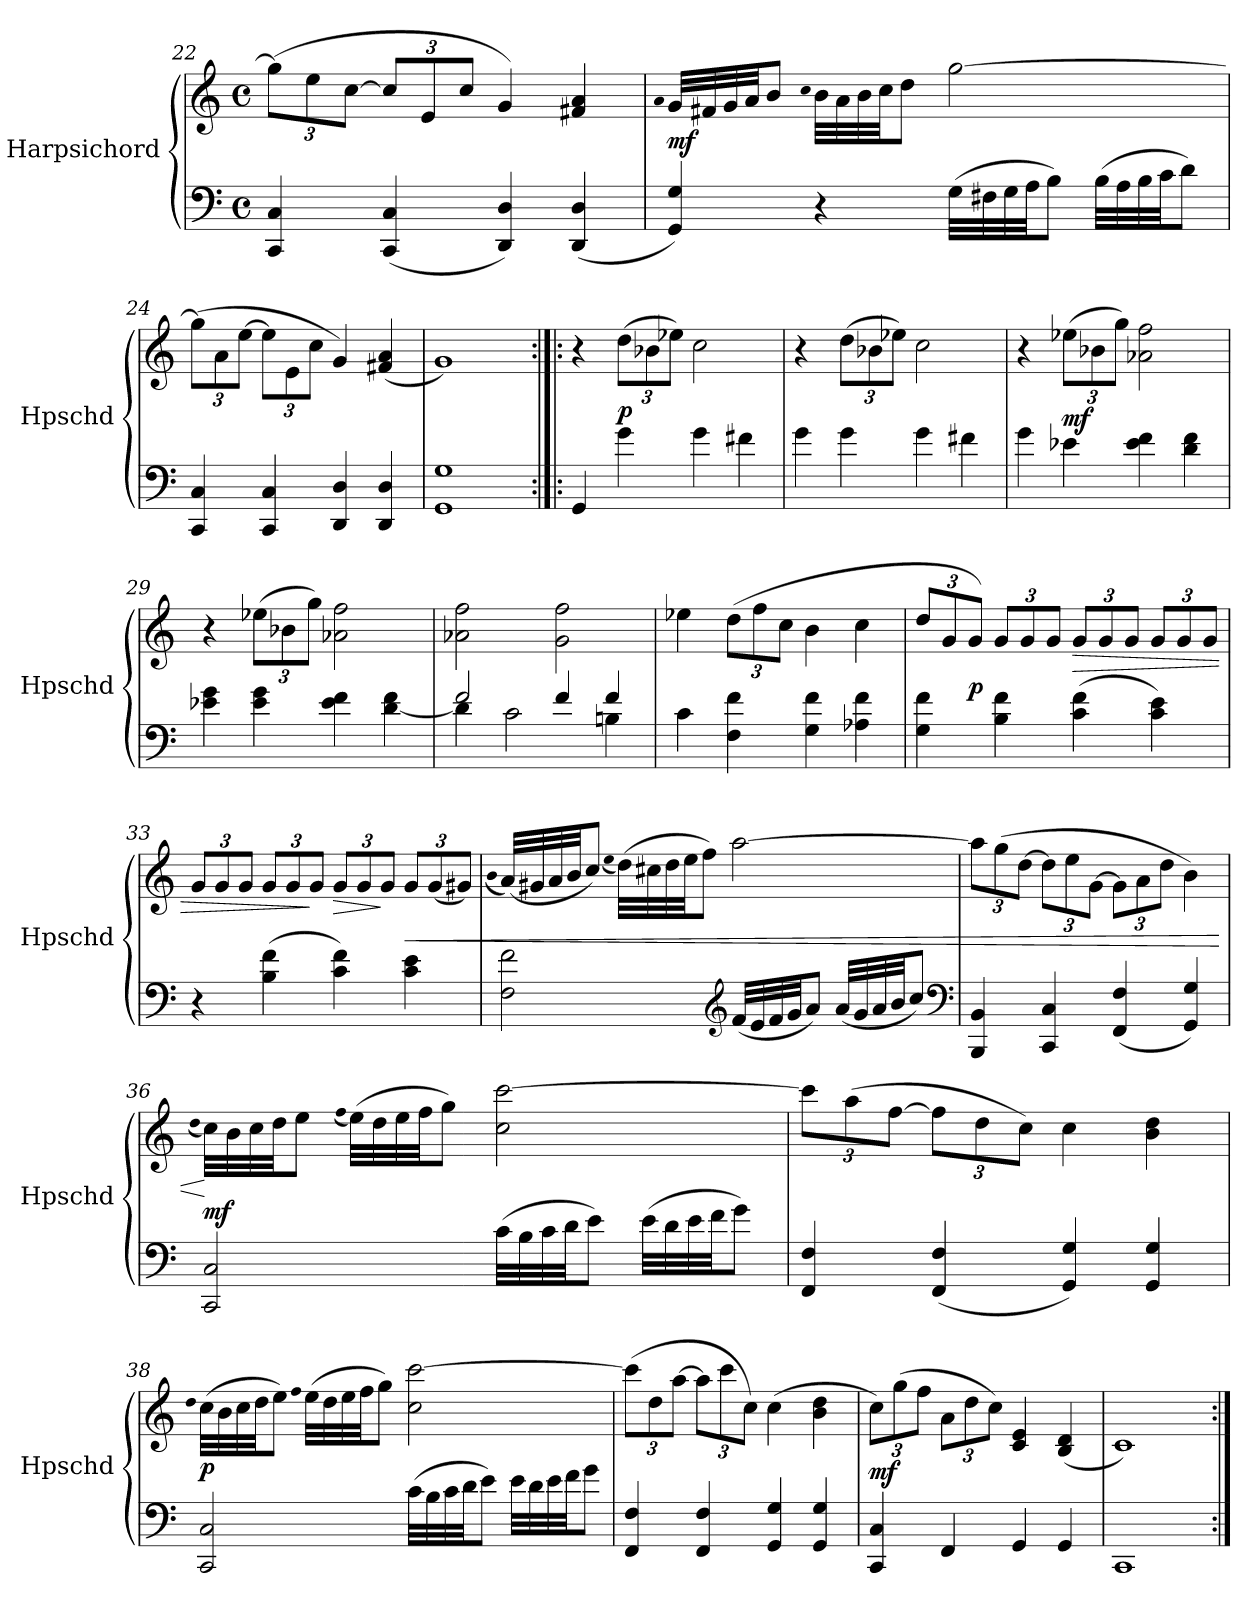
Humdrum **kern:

**kern	**kern	**dynam
*part1	*part1	*part1
*staff2	*staff1	*staff1/2
*I"Harpsichord	*	*
*I'Hpschd	*	*
*clefF4	*clefG2	*
*k[]	*k[]	*
*C:	*C:	*
*M4/4	*M4/4	*
*met(c)	*met(c)	*
=22	=22	=22
4CC/ 4C/	(12gg\L]	.
.	12ee\	.
.	[12cc\J	.
(4CC/ 4C/	12cc/L]	.
.	12e/	.
.	12cc/J	.
4DD/ 4D/)	4g/)	.
(4DD/ 4D/	4f#X/ 4a/	.
=23	=23	=23
.	qa	.
4GG/ 4G/)	32g/LLL	mf
.	32f#X/	.
.	32g/	.
.	32a/JJ	.
.	8b/J	.
.	qcc	.
4r	32b\LLL	.
.	32a\	.
.	32b\	.
.	32cc\JJ	.
.	8dd\J	.
(32G\LLL	[2gg\	.
32F#X\	.	.
32G\	.	.
32A\JJ	.	.
8B\J)	.	.
(32B\LLL	.	.
32A\	.	.
32B\	.	.
32c\JJ	.	.
8d\J)	.	.
=24	=24	=24
4CC/ 4C/	(12gg\L]	.
.	12a\	.
.	[12ee\J	.
4CC/ 4C/	12ee\L]	.
.	12e\	.
.	12cc\J	.
4DD/ 4D/	4g/)	.
4DD/ 4D/	(4f#X/ 4a/	.
=25	=25	=25
1GG 1G	1g)	.
=26:|!|:	=26:|!|:	=26:|!|:
4GG/	4r	.
4g\	(12dd\L	p
.	12b-X\	.
.	12ee-X\J)	.
4g\	2cc\	.
4f#X\	.	.
=27	=27	=27
4g\	4r	.
4g\	(12dd\L	.
.	12b-X\	.
.	12ee-X\J)	.
4g\	2cc\	.
4f#X\	.	.
=28	=28	=28
4g\	4r	.
4e-X\	(12ee-X\L	mf
.	12b-X\	.
.	12gg\J)	.
4e-\ 4f\	2a-X\ 2ff\	.
4d\ 4f\	.	.
=29	=29	=29
4e-X\ 4g\	4r	.
4e-\ 4g\	(12ee-X\L	.
.	12b-X\	.
.	12gg\J)	.
4e-\ 4f\	2a-X\ 2ff\	.
[4d\ 4f\	.	.
=30	=30	=30
*^	*	*
2f/	4d\]	2a-X\ 2ff\	.
.	2c\	.	.
4f/	.	2g\ 2ff\	.
4f/	4Bn\	.	.
*v	*v	*	*
=31	=31	=31
4c\	4ee-X\	.
4F\ 4f\	(12dd\L	.
.	12ff\	.
.	12cc\J	.
4G\ 4f\	4b\	.
4A-X\ 4f\	4cc\	.
=32	=32	=32
4G\ 4f\	12dd/L	.
.	12g/	.
.	12g/J)	p
4B\ 4f\	12g/L	.
.	12g/	.
.	12g/J	.
!	!	!LO:HP:b
(4c\ 4f\	12g/L	>
.	12g/	.
.	12g/J	.
4c\ 4e\)	12g/L	.
.	12g/	.
.	12g/J	.
=33	=33	=33
4r	12g/L	.
.	12g/	.
.	12g/J	.
(4B\ 4f\	12g/L	.
.	12g/	.
.	12g/J	]
!	!	!LO:HP:b
4c\ 4f\)	12g/L	>
.	12g/	.
.	12g/J	]
!	!	!LO:HP:b
4c\ 4e\	12g/L	<
.	(12g/	.
.	12g#X/J)	.
=34	=34	=34
.	(qb	.
2F\ 2f\	(32a/LLL)	.
.	32g#X/	.
.	32a/	.
.	32b/JJ	.
.	8cc/J)	.
.	(qee	.
.	(32dd\LLL)	.
.	32cc#X\	.
.	32dd\	.
.	32ee\JJ	.
.	8ff\J)	.
*clefG2	*	*
(32f/LLL	[2aa\	.
32e/	.	.
32f/	.	.
32g/JJ	.	.
8a/J)	.	.
(32a/LLL	.	.
32g/	.	.
32a/	.	.
32b/JJ	.	.
8cc/J)	.	.
*clefF4	*	*
=35	=35	=35
4BBB/ 4BB/	12aa\L]	.
.	(12gg\	.
.	[12dd\J	.
4CC/ 4C/	12dd\L]	.
.	12ee\	.
.	[12g\J	.
(4FF/ 4F/	12g\L]	.
.	12a\	.
.	12dd\J	.
4GG/ 4G/)	4b\)	.
=36	=36	=36
.	(qdd	.
2CC/ 2C/	32cc\LLL)	[ mf
.	32b\	.
.	32cc\	.
.	32dd\JJ	.
.	8ee\J	.
.	(qff	.
.	(32ee\LLL)	.
.	32dd\	.
.	32ee\	.
.	32ff\JJ	.
.	8gg\J)	.
(32c\LLL	2cc\ [2ccc\	.
32B\	.	.
32c\	.	.
32d\JJ	.	.
8e\J)	.	.
(32e\LLL	.	.
32d\	.	.
32e\	.	.
32f\JJ	.	.
8g\J)	.	.
=37	=37	=37
4FF/ 4F/	12ccc\L]	.
.	(12aa\	.
.	[12ff\J	.
(4FF/ 4F/	12ff\L]	.
.	12dd\	.
.	12cc\J)	.
4GG/ 4G/)	4cc\	.
4GG/ 4G/	4b\ 4dd\	.
=38	=38	=38
.	qdd	.
2CC/ 2C/	(32cc\LLL	p
.	32b\	.
.	32cc\	.
.	32dd\JJ	.
.	8ee\J)	.
.	qff	.
.	(32ee\LLL	.
.	32dd\	.
.	32ee\	.
.	32ff\JJ	.
.	8gg\J)	.
(32c\LLL	2cc\ [2ccc\	.
32B\	.	.
32c\	.	.
32d\JJ	.	.
8e\J)	.	.
32e\LLL	.	.
32d\	.	.
32e\	.	.
32f\JJ	.	.
8g\J	.	.
=39	=39	=39
4FF/ 4F/	(12ccc\L]	.
.	12dd\	.
.	[12aa\J	.
4FF/ 4F/	12aa\L]	.
.	12ccc\	.
.	12cc\J)	.
4GG/ 4G/	(4cc\	.
4GG/ 4G/	4b\ 4dd\	.
=40	=40	=40
4CC/ 4C/	12cc\L)	mf
.	(12gg\	.
.	12ff\J	.
4FF/	12a\L	.
.	12dd\	.
.	12cc\J)	.
4GG/	4c/ 4e/	.
4GG/	(4B/ 4d/	.
=41	=41	=41
1CC	1c)	.
=:|!	=:|!	=:|!
*-	*-	*-
